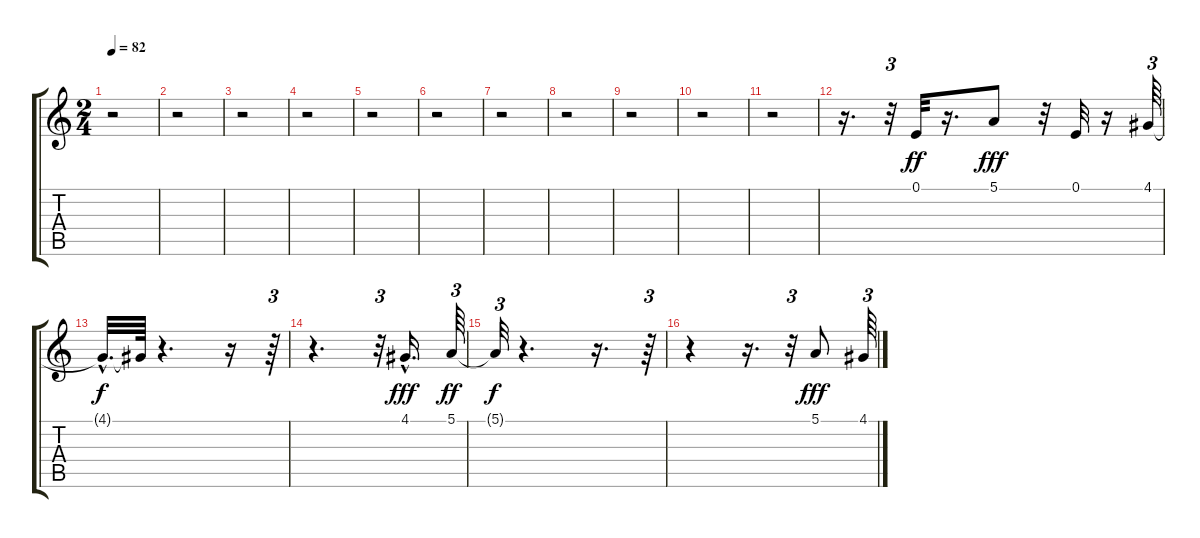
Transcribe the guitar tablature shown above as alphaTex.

\track "" {instrument altosax}
\staff {score tabs}
\tuning (E4 B3 G3 D3 A2 E2) {hide}
\ts (2 4)
\tempo 82
\clef g2
\ks c
r.2{dy fff} |
r.2 |
r.2 |
r.2 |
r.2 |
r.2 |
r.2 |
r.2 |
r.2 |
r.2 |
r.2 |
r.16{d} r.32{tu (3 2)} 0.1.32{dy ff} r.16{d} 5.1.8{dy fff} r.32 0.1.32 r.16 4.1.64{tu (3 2)} |
4.1{hac t}.32{d dy f} 4.1{t}.64 r.4{d} r.16 r.64{tu (3 2)} |
r.4{d} r.32{tu (3 2)} 4.1{hac}.16{d dy fff} 5.1.64{tu (3 2) dy ff} |
5.1{t}.32{tu (3 2) dy f} r.4{d} r.16{d} r.64{tu (3 2)} |
r.4 r.16{d} r.32{tu (3 2)} 5.1.8{dy fff} 4.1.64{tu (3 2)}
